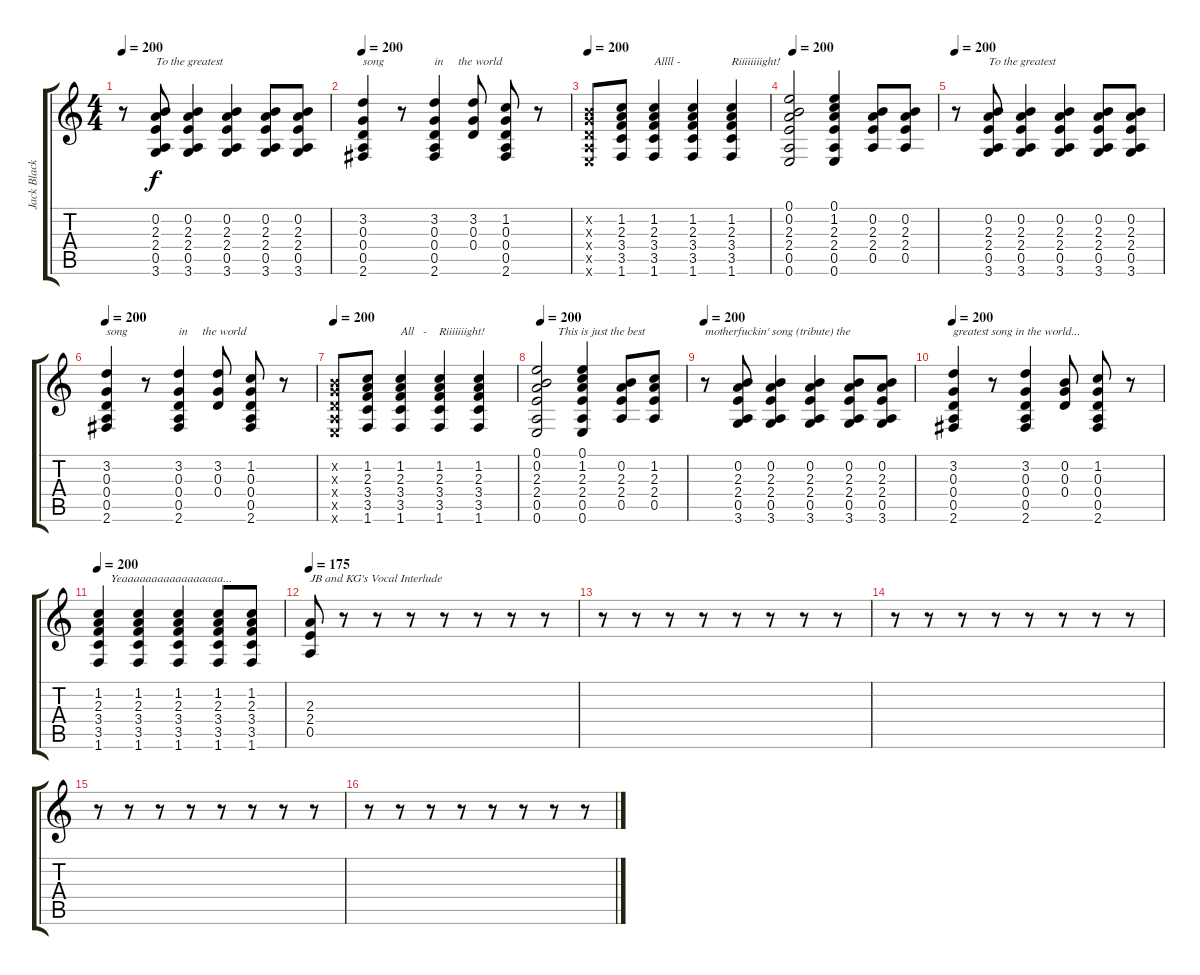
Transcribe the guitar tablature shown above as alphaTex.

\track ("Jack Black/Kyle Gass/Ken Andrews" "Jack Black") {instrument acousticguitarsteel}
\staff {score tabs}
\tuning (E4 B3 G3 D3 A2 E2) {hide}
\ts (4 4)
\tempo 200
\clef g2
\ks c
r.8{dy f} (0.2 2.3 2.4 0.5 3.6).8{txt "To the greatest"} (0.2 2.3 2.4 0.5 3.6).4 (0.2 2.3 2.4 0.5 3.6).4 (0.2 2.3 2.4 0.5 3.6).8 (0.2 2.3 2.4 0.5 3.6).8 |
\tempo 200
(3.2 0.3 0.4 0.5 2.6).4{txt "song"} r.8 (3.2 0.3 0.4 0.5 2.6).4{txt "in     the world"} (3.2 0.3 0.4).8 (1.2 0.3 0.4 0.5 2.6).8 r.8 |
\tempo 200
(0.2{x} 0.3{x} 0.4{x} 0.5{x} 0.6{x}).8 (1.2 2.3 3.4 3.5 1.6).8 (1.2 2.3 3.4 3.5 1.6).4{txt "Allll -"} (1.2 2.3 3.4 3.5 1.6).4 (1.2 2.3 3.4 3.5 1.6).4{txt "Riiiiiiiight!"} |
\tempo 200
(0.1 0.2 2.3 2.4 0.5 0.6).2 (0.1 1.2 2.3 2.4 0.5 0.6).4 (0.2 2.3 2.4 0.5).8 (0.2 2.3 2.4 0.5).8 |
\tempo 200
r.8 (0.2 2.3 2.4 0.5 3.6).8{txt "To the greatest"} (0.2 2.3 2.4 0.5 3.6).4 (0.2 2.3 2.4 0.5 3.6).4 (0.2 2.3 2.4 0.5 3.6).8 (0.2 2.3 2.4 0.5 3.6).8 |
\tempo 200
(3.2 0.3 0.4 0.5 2.6).4{txt "song"} r.8 (3.2 0.3 0.4 0.5 2.6).4{txt "in     the world"} (3.2 0.3 0.4).8 (1.2 0.3 0.4 0.5 2.6).8 r.8 |
\tempo 200
(0.2{x} 0.3{x} 0.4{x} 0.5{x} 0.6{x}).8 (1.2 2.3 3.4 3.5 1.6).8 (1.2 2.3 3.4 3.5 1.6).4{txt "All   -    Riiiiiiight!"} (1.2 2.3 3.4 3.5 1.6).4 (1.2 2.3 3.4 3.5 1.6).4 |
\tempo 200
(0.1 0.2 2.3 2.4 0.5 0.6).2{txt "       This is just the best"} (0.1 1.2 2.3 2.4 0.5 0.6).4 (0.2 2.3 2.4 0.5).8 (1.2 2.3 2.4 0.5).8 |
\tempo 200
r.8{txt "motherfuckin' song (tribute) the"} (0.2 2.3 2.4 0.5 3.6).8 (0.2 2.3 2.4 0.5 3.6).4 (0.2 2.3 2.4 0.5 3.6).4 (0.2 2.3 2.4 0.5 3.6).8 (0.2 2.3 2.4 0.5 3.6).8 |
\tempo 200
(3.2 0.3 0.4 0.5 2.6).4{txt "greatest song in the world..."} r.8 (3.2 0.3 0.4 0.5 2.6).4 (0.2 0.3 0.4).8 (1.2 0.3 0.4 0.5 2.6).8 r.8 |
\tempo 200
(1.2 2.3 3.4 3.5 1.6).4{txt "    Yeaaaaaaaaaaaaaaaaa..."} (1.2 2.3 3.4 3.5 1.6).4 (1.2 2.3 3.4 3.5 1.6).4 (1.2 2.3 3.4 3.5 1.6).8 (1.2 2.3 3.4 3.5 1.6).8 |
\tempo 175
(2.3 2.4 0.5).8{txt "JB and KG's Vocal Interlude"} r.8 r.8 r.8 r.8 r.8 r.8 r.8 |
r.8 r.8 r.8 r.8 r.8 r.8 r.8 r.8 |
r.8 r.8 r.8 r.8 r.8 r.8 r.8 r.8 |
r.8 r.8 r.8 r.8 r.8 r.8 r.8 r.8 |
r.8 r.8 r.8 r.8 r.8 r.8 r.8 r.8
